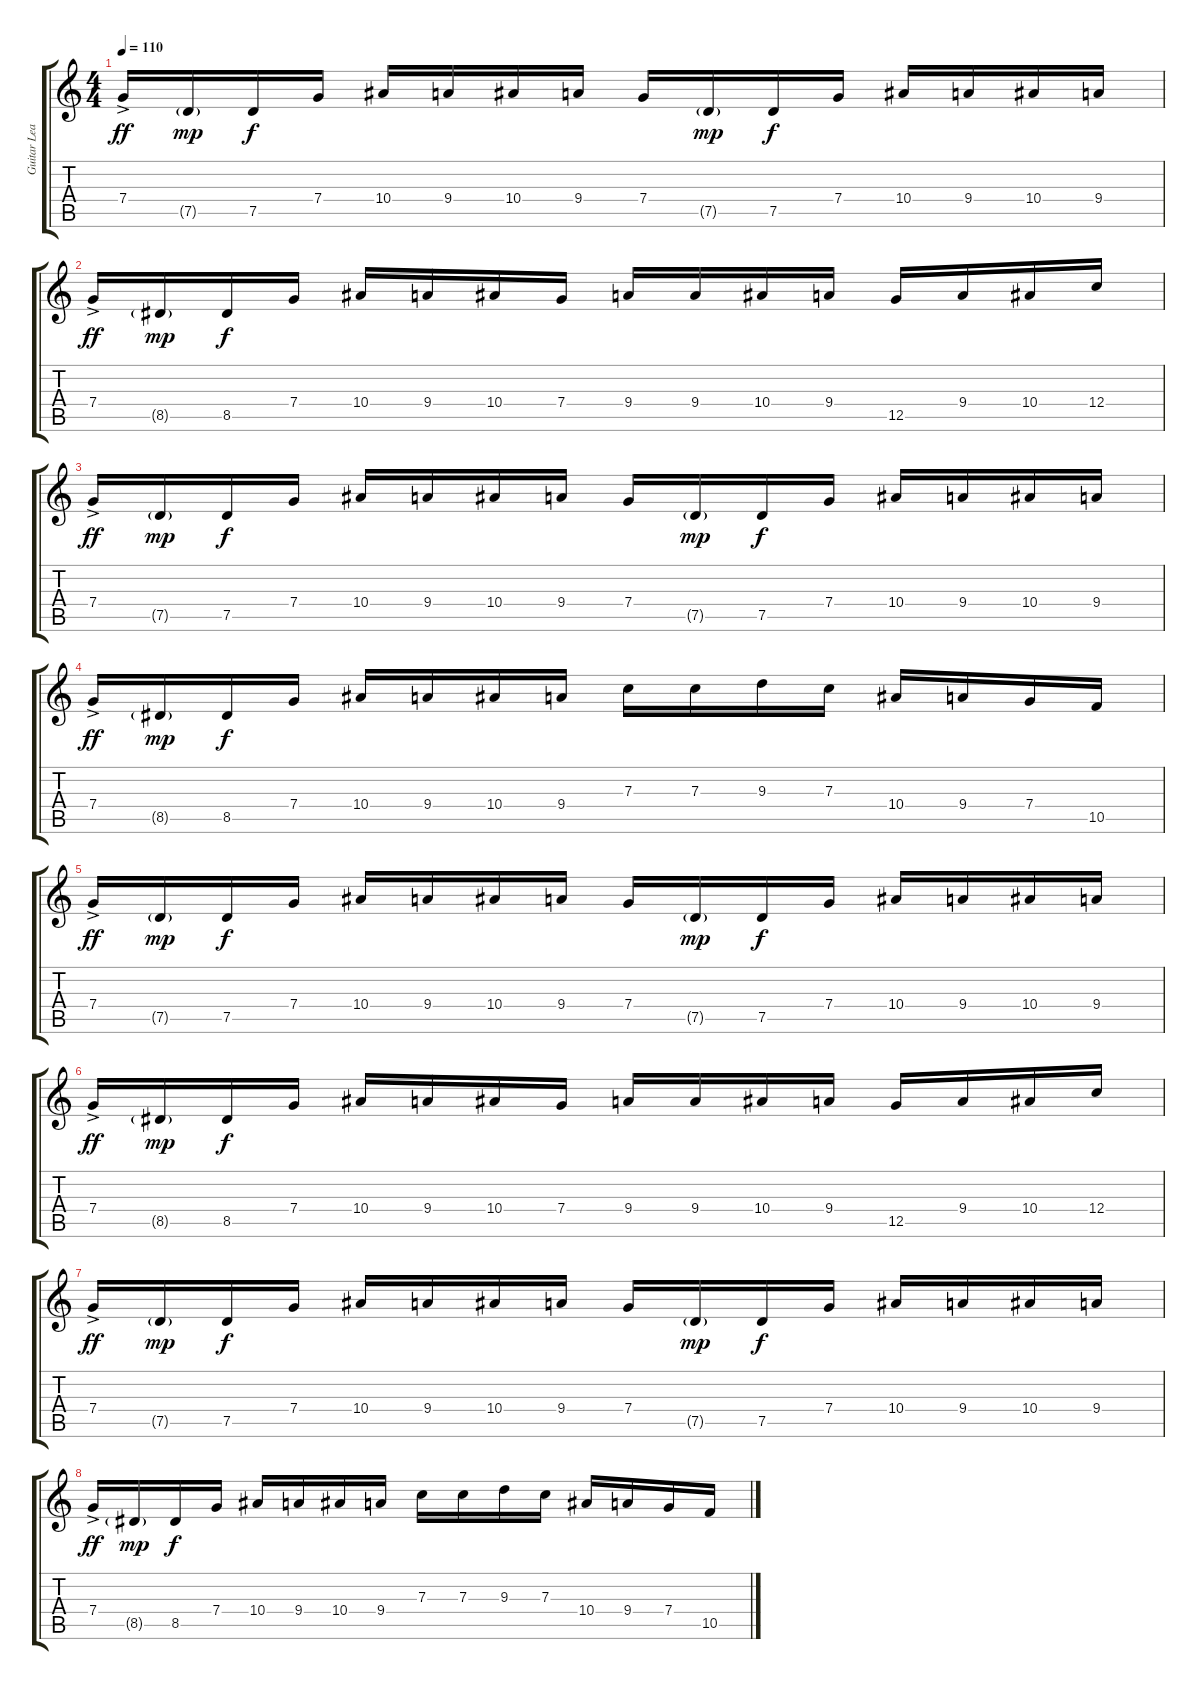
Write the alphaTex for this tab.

\track ("Guitar Lead Tonal" "Guitar Lea") {instrument distortionguitar}
\staff {score tabs}
\tuning (D4 A3 F3 C3 G2 D2) {hide}
\ts (4 4)
\tempo 110
\clef g2
\ks c
7.4{ac}.16{dy ff} 7.5{g}.16{dy mp} 7.5.16{dy f} 7.4.16 10.4.16 9.4.16 10.4.16 9.4.16 7.4.16 7.5{g}.16{dy mp} 7.5.16{dy f} 7.4.16 10.4.16 9.4.16 10.4.16 9.4.16 |
7.4{ac}.16{dy ff} 8.5{g}.16{dy mp} 8.5.16{dy f} 7.4.16 10.4.16 9.4.16 10.4.16 7.4.16 9.4.16 9.4.16 10.4.16 9.4.16 12.5.16 9.4.16 10.4.16 12.4.16 |
7.4{ac}.16{dy ff} 7.5{g}.16{dy mp} 7.5.16{dy f} 7.4.16 10.4.16 9.4.16 10.4.16 9.4.16 7.4.16 7.5{g}.16{dy mp} 7.5.16{dy f} 7.4.16 10.4.16 9.4.16 10.4.16 9.4.16 |
7.4{ac}.16{dy ff} 8.5{g}.16{dy mp} 8.5.16{dy f} 7.4.16 10.4.16 9.4.16 10.4.16 9.4.16 7.3.16 7.3.16 9.3.16 7.3.16 10.4.16 9.4.16 7.4.16 10.5.16 |
7.4{ac}.16{dy ff} 7.5{g}.16{dy mp} 7.5.16{dy f} 7.4.16 10.4.16 9.4.16 10.4.16 9.4.16 7.4.16 7.5{g}.16{dy mp} 7.5.16{dy f} 7.4.16 10.4.16 9.4.16 10.4.16 9.4.16 |
7.4{ac}.16{dy ff} 8.5{g}.16{dy mp} 8.5.16{dy f} 7.4.16 10.4.16 9.4.16 10.4.16 7.4.16 9.4.16 9.4.16 10.4.16 9.4.16 12.5.16 9.4.16 10.4.16 12.4.16 |
7.4{ac}.16{dy ff} 7.5{g}.16{dy mp} 7.5.16{dy f} 7.4.16 10.4.16 9.4.16 10.4.16 9.4.16 7.4.16 7.5{g}.16{dy mp} 7.5.16{dy f} 7.4.16 10.4.16 9.4.16 10.4.16 9.4.16 |
7.4{ac}.16{dy ff} 8.5{g}.16{dy mp} 8.5.16{dy f} 7.4.16 10.4.16 9.4.16 10.4.16 9.4.16 7.3.16 7.3.16 9.3.16 7.3.16 10.4.16 9.4.16 7.4.16 10.5.16
